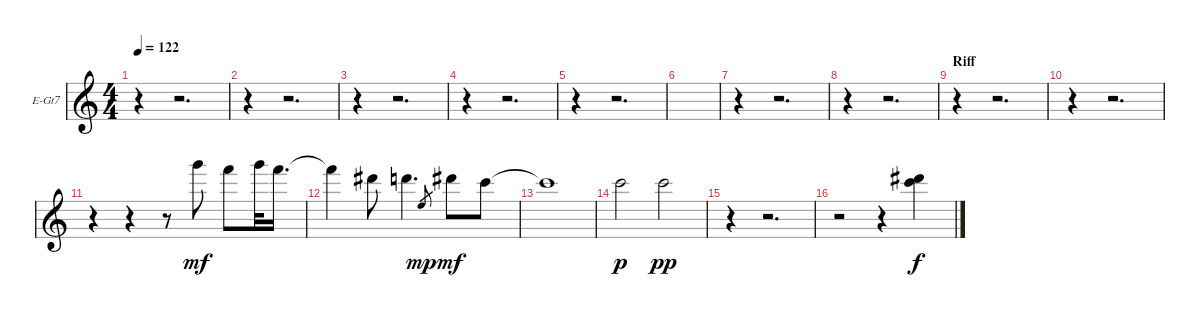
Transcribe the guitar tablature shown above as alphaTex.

\bracketExtendMode groupsimilarinstruments
\firstSystemTrackNameOrientation horizontal
\otherSystemsTrackNameOrientation horizontal
\track ("Myles Kennedy" "E-Gt7") {instrument overdrivenguitar}
\staff {score}
\tuning (E4 B3 G3 D3 A2 E2 B1)
\ts (4 4)
\tempo 122
\clef g2
\ks c
r.4{dy mf} r.2{d} |
r.4 r.2{d} |
r.4 r.2{d} |
r.4 r.2{d} |
r.4 r.2{d} |
|
r.4 r.2{d} |
r.4 r.2{d} |
\section ("" "Riff")
r.4 r.2{d} |
r.4 r.2{d} |
r.4 r.4 r.8 15.1.8 13.1.8 15.1.32 13.1.16{d} |
13.1{t}.4 11.1.8 10.1.4{d} 0.1.8{gr dy mp} 11.1.8{dy mf} 8.1.8 |
8.1{t}.1 |
8.1.2{dy p} 8.1.2{dy pp} |
r.4 r.2{d} |
r.2 r.4 (8.1 16.2).4{dy f}
